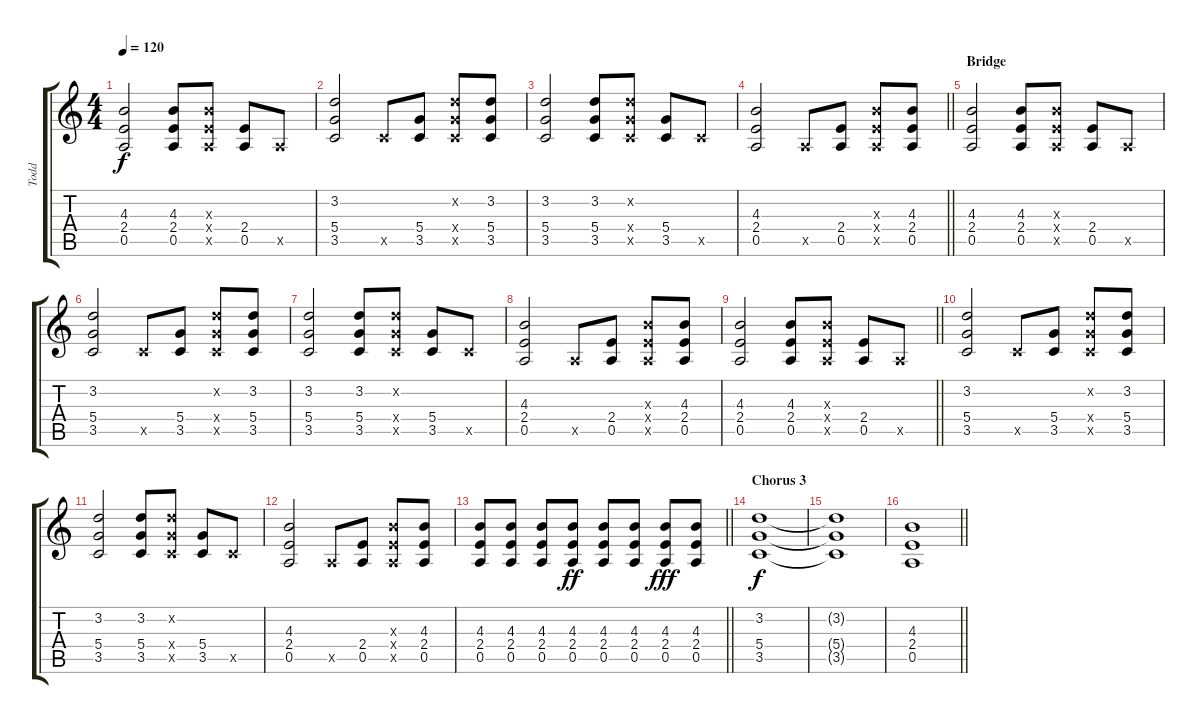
\track ("Todd" "Todd") {instrument distortionguitar}
\staff {score tabs}
\tuning (E4 B3 G3 D3 A2 E2) {hide}
\ts (4 4)
\tempo 120
\clef g2
\ks c
(4.3 2.4 0.5).2{dy f} (4.3 2.4 0.5).8 (4.3{x} 2.4{x} 0.5{x}).8 (2.4 0.5).8 0.5{x}.8 |
(3.2 5.4 3.5).2 3.5{x}.8 (5.4 3.5).8 (3.2{x} 5.4{x} 3.5{x}).8 (3.2 5.4 3.5).8 |
(3.2 5.4 3.5).2 (3.2 5.4 3.5).8 (3.2{x} 5.4{x} 3.5{x}).8 (5.4 3.5).8 3.5{x}.8 |
\barLineRight lightlight
(4.3 2.4 0.5).2 0.5{x}.8 (2.4 0.5).8 (4.3{x} 2.4{x} 0.5{x}).8 (4.3 2.4 0.5).8 |
\section ("" "Bridge")
(4.3 2.4 0.5).2 (4.3 2.4 0.5).8 (4.3{x} 2.4{x} 0.5{x}).8 (2.4 0.5).8 0.5{x}.8 |
(3.2 5.4 3.5).2 3.5{x}.8 (5.4 3.5).8 (3.2{x} 5.4{x} 3.5{x}).8 (3.2 5.4 3.5).8 |
(3.2 5.4 3.5).2 (3.2 5.4 3.5).8 (3.2{x} 5.4{x} 3.5{x}).8 (5.4 3.5).8 3.5{x}.8 |
(4.3 2.4 0.5).2 0.5{x}.8 (2.4 0.5).8 (4.3{x} 2.4{x} 0.5{x}).8 (4.3 2.4 0.5).8 |
\barLineRight lightlight
(4.3 2.4 0.5).2 (4.3 2.4 0.5).8 (4.3{x} 2.4{x} 0.5{x}).8 (2.4 0.5).8 0.5{x}.8 |
(3.2 5.4 3.5).2 3.5{x}.8 (5.4 3.5).8 (3.2{x} 5.4{x} 3.5{x}).8 (3.2 5.4 3.5).8 |
(3.2 5.4 3.5).2 (3.2 5.4 3.5).8 (3.2{x} 5.4{x} 3.5{x}).8 (5.4 3.5).8 3.5{x}.8 |
(4.3 2.4 0.5).2 0.5{x}.8 (2.4 0.5).8 (4.3{x} 2.4{x} 0.5{x}).8 (4.3 2.4 0.5).8 |
\barLineRight lightlight
(4.3 2.4 0.5).8 (4.3 2.4 0.5).8 (4.3 2.4 0.5).8 (4.3 2.4 0.5).8{dy ff} (4.3 2.4 0.5).8 (4.3 2.4 0.5).8 (4.3 2.4 0.5).8{dy fff} (4.3 2.4 0.5).8 |
\section ("" "Chorus 3")
(3.2 5.4 3.5).1{dy f} |
(3.2{t} 5.4{t} 3.5{t}).1 |
\barLineRight lightlight
(4.3 2.4 0.5).1
